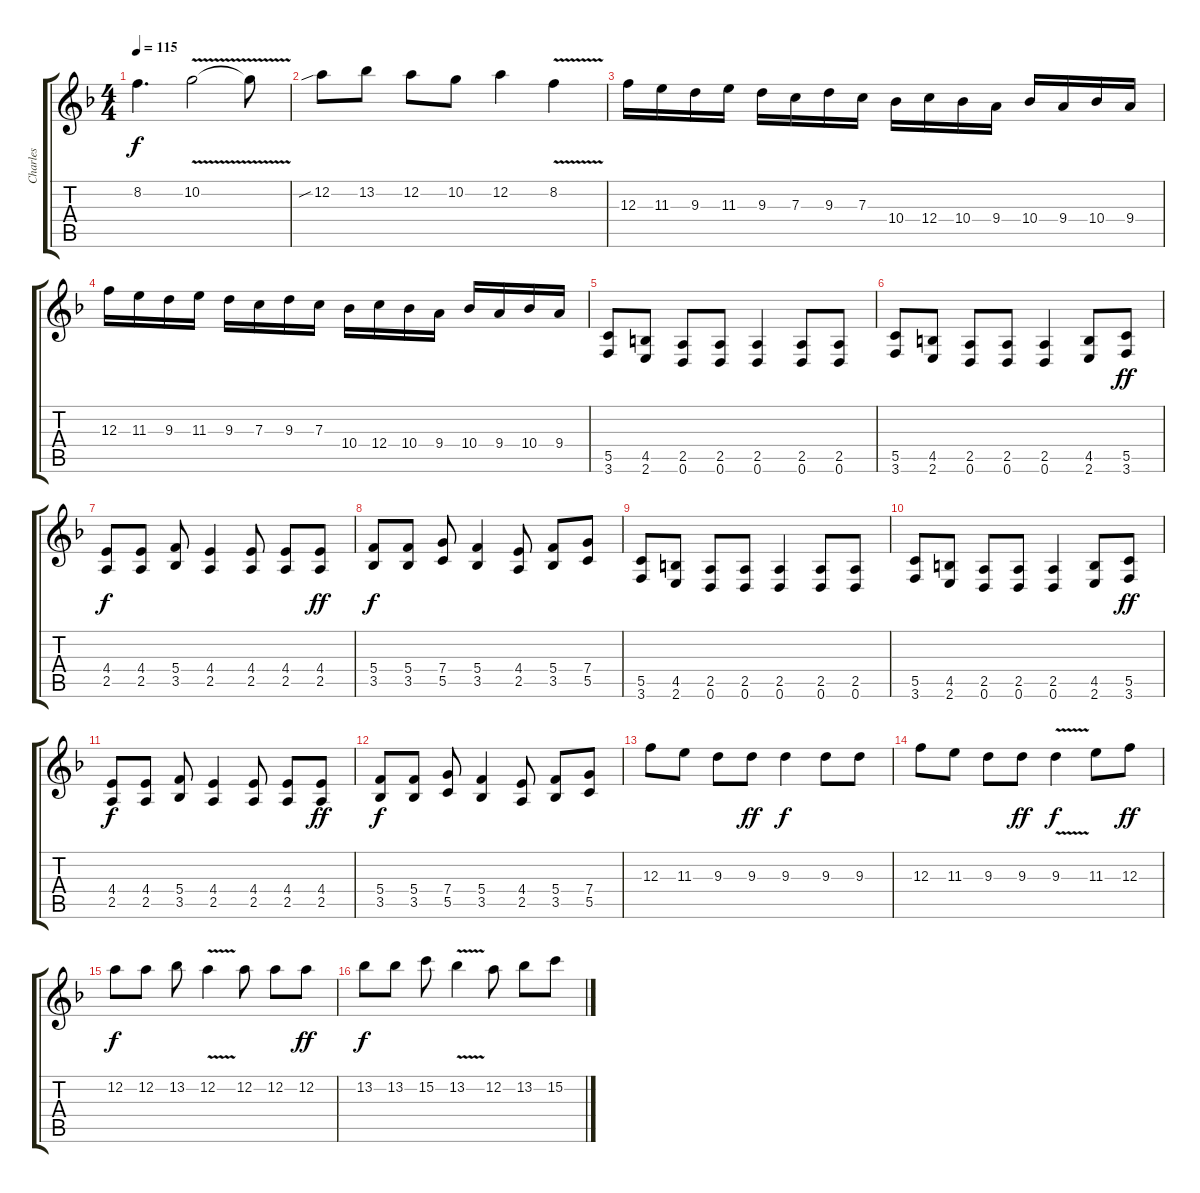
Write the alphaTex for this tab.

\track ("Charles" "Charles") {instrument distortionguitar}
\staff {score tabs}
\tuning (D4 A3 F3 C3 G2 D2) {hide}
\ts (4 4)
\tempo 115
\clef g2
\ks dminor
8.2.4{d dy f} 10.2{v}.2 10.2{t}.8 |
12.2{sib}.8 13.2.8 12.2.8 10.2.8 12.2.4 8.2{v}.4 |
12.3.16 11.3.16 9.3.16 11.3.16 9.3.16 7.3.16 9.3.16 7.3.16 10.4.16 12.4.16 10.4.16 9.4.16 10.4.16 9.4.16 10.4.16 9.4.16 |
12.3.16 11.3.16 9.3.16 11.3.16 9.3.16 7.3.16 9.3.16 7.3.16 10.4.16 12.4.16 10.4.16 9.4.16 10.4.16 9.4.16 10.4.16 9.4.16 |
(5.5 3.6).8{volume 16} (4.5 2.6).8 (2.5 0.6).8 (2.5 0.6).8 (2.5 0.6).4 (2.5 0.6).8 (2.5 0.6).8 |
(5.5 3.6).8 (4.5 2.6).8 (2.5 0.6).8 (2.5 0.6).8 (2.5 0.6).4 (4.5 2.6).8 (5.5 3.6).8{dy ff} |
(4.4 2.5).8{dy f} (4.4 2.5).8 (5.4 3.5).8 (4.4 2.5).4 (4.4 2.5).8 (4.4 2.5).8 (4.4 2.5).8{dy ff} |
(5.4 3.5).8{dy f} (5.4 3.5).8 (7.4 5.5).8 (5.4 3.5).4 (4.4 2.5).8 (5.4 3.5).8 (7.4 5.5).8 |
(5.5 3.6).8 (4.5 2.6).8 (2.5 0.6).8 (2.5 0.6).8 (2.5 0.6).4 (2.5 0.6).8 (2.5 0.6).8 |
(5.5 3.6).8 (4.5 2.6).8 (2.5 0.6).8 (2.5 0.6).8 (2.5 0.6).4 (4.5 2.6).8 (5.5 3.6).8{dy ff} |
(4.4 2.5).8{dy f} (4.4 2.5).8 (5.4 3.5).8 (4.4 2.5).4 (4.4 2.5).8 (4.4 2.5).8 (4.4 2.5).8{dy ff} |
(5.4 3.5).8{dy f} (5.4 3.5).8 (7.4 5.5).8 (5.4 3.5).4 (4.4 2.5).8 (5.4 3.5).8 (7.4 5.5).8 |
12.3.8{volume 10} 11.3.8 9.3.8 9.3.8{dy ff} 9.3.4{dy f} 9.3.8 9.3.8 |
12.3.8 11.3.8 9.3.8 9.3.8{dy ff} 9.3{v}.4{dy f} 11.3.8 12.3.8{dy ff} |
12.2.8{dy f} 12.2.8 13.2.8 12.2{v}.4 12.2.8 12.2.8 12.2.8{dy ff} |
13.2.8{dy f} 13.2.8 15.2.8 13.2{v}.4 12.2.8 13.2.8 15.2.8
